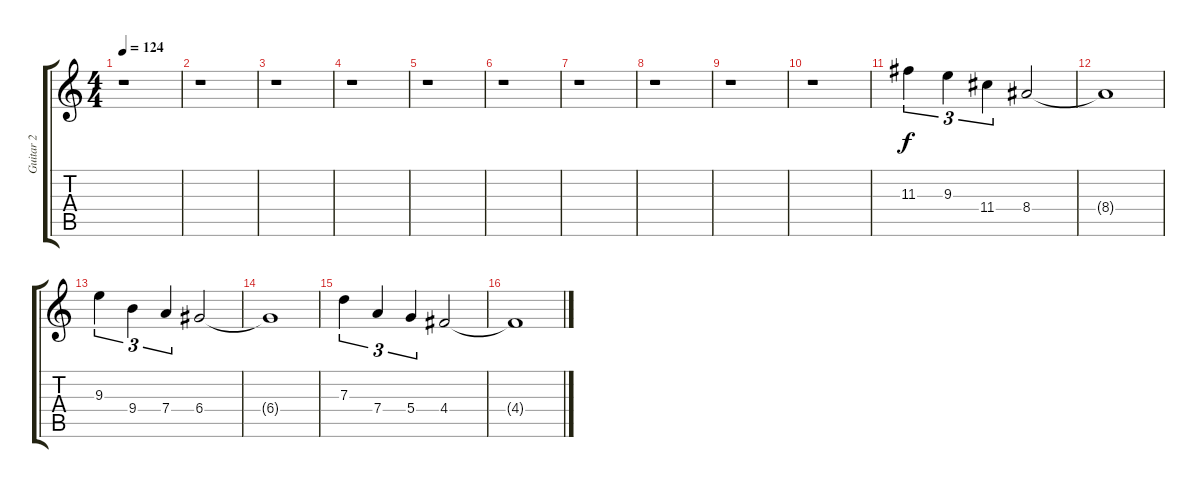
\track ("Guitar 2" "Guitar 2") {instrument overdrivenguitar}
\staff {score tabs}
\tuning (E4 B3 G3 D3 A2 E2) {hide}
\ts (4 4)
\tempo 124
\clef g2
\ks c
r.1{dy f} |
r.1 |
r.1 |
r.1 |
r.1 |
r.1 |
r.1 |
r.1 |
r.1 |
r.1 |
11.3.4{tu (3 2)} 9.3.4{tu (3 2)} 11.4.4{tu (3 2)} 8.4.2 |
8.4{t}.1 |
9.3.4{tu (3 2)} 9.4.4{tu (3 2)} 7.4.4{tu (3 2)} 6.4.2 |
6.4{t}.1 |
7.3.4{tu (3 2)} 7.4.4{tu (3 2)} 5.4.4{tu (3 2)} 4.4.2 |
4.4{t}.1
